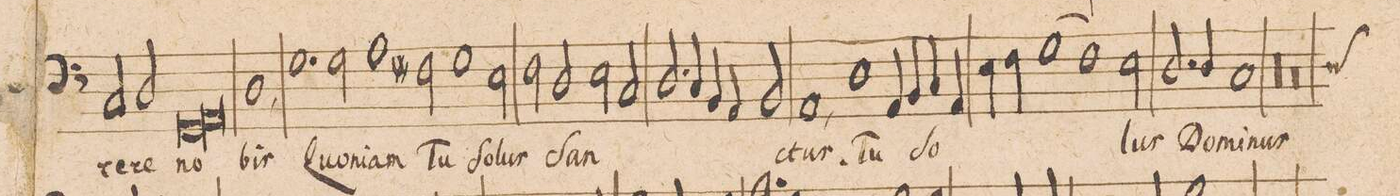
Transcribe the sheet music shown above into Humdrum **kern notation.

**kern	**text
*I"[BASSVS.]	*
*clefF4	*
*k[]	*
*met(C|)	*
*M2/1	*
2C/	-re-
2D/	-re
*lig	*
1GG/	no-
=86-	=86-
1AA/	.
*Xlig	*
1D\,	-bis
=87-	=87-
1.G\	Quo-
2G\	-ni-
=88-	=88-
1A\	-am
2F#X\	Tu
1G\	ſo-
=89-	=89-
2E\	-lus
2F\	San-
2D/	.
=90-	=90-
2E\	.
2C/	.
2.D/	.
4C/	.
=91-	=91-
4BB/	.
4AA/	.
2BB/	.
1AA/,	-ctus.
=92-	=92-
1D\	Tu
4AA/	So-
4BB/	.
4C/	.
4AA/	.
=93-	=93-
4E\	.
4F\	.
(1G\	.
1F\)	.
=94-	=94-
2E\	-lus
2.D/	Do-
4D/	-mi-
=95-	=95-
1C/	-nus
00r	.
=96-	=96-
=97-	=97-
0r	.
=98-	=98-
*custos:D	*
*-	*-
